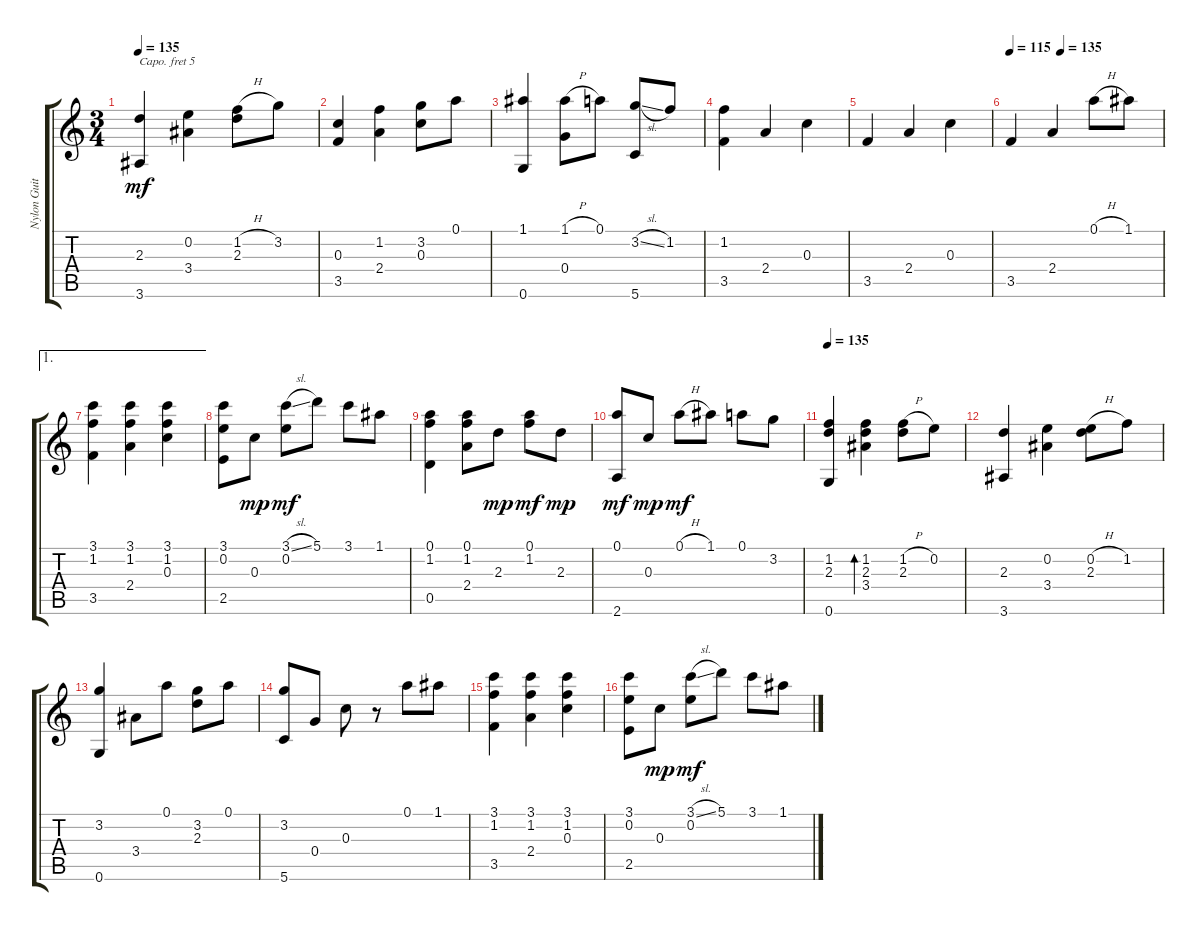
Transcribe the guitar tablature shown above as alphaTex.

\track ("Nylon Guitar" "Nylon Guit") {instrument acousticguitarnylon}
\staff {score tabs}
\capo 5
\tuning (E4 B3 G3 D3 A2 D2) {hide}
\ts (3 4)
\tempo 135
\clef g2
\ks c
(2.3 3.6).4{dy mf} (0.2 3.4).4 (1.2{h} 2.3).8 3.2.8 |
(0.3 3.5).4 (1.2 2.4).4 (3.2 0.3).8 0.1.8 |
(1.1 0.6).4 (1.1{h} 0.4).8 0.1.8 (3.2{sl} 5.6).8 1.2.8 |
(1.2 3.5).4 2.4.4 0.3.4 |
3.5.4 2.4.4 0.3.4 |
\tempo 115
\tempo (135 0.3333333333333333)
3.5.4 2.4.4 0.1{h}.8 1.1.8 |
\ae 1
(3.1 1.2 3.5).4 (3.1 1.2 2.4).4 (3.1 1.2 0.3).4 |
(3.1 0.2 2.5).8 0.3.8{dy mp} (3.1{sl} 0.2).8{dy mf} 5.1.8 3.1.8 1.1.8 |
(0.1 1.2 0.5).4 (0.1 1.2 2.4).8 2.3.8{dy mp} (0.1 1.2).8{dy mf} 2.3.8{dy mp} |
(0.1 2.6).8{dy mf} 0.3.8{dy mp} 0.1{h}.8{dy mf} 1.1.8 0.1.8 3.2.8 |
\tempo 135
(1.2 2.3 0.6).4 (1.2 2.3 3.4).4{bd 120} (1.2{h} 2.3).8 0.2.8 |
(2.3 3.6).4 (0.2 3.4).4 (0.2{h} 2.3).8 1.2.8 |
(3.2 0.6).4 3.4.8 0.1.8 (3.2 2.3).8 0.1.8 |
(3.2 5.6).8 0.4.8 0.3.8 r.8 0.1.8 1.1.8 |
(3.1 1.2 3.5).4 (3.1 1.2 2.4).4 (3.1 1.2 0.3).4 |
(3.1 0.2 2.5).8 0.3.8{dy mp} (3.1{sl} 0.2).8{dy mf} 5.1.8 3.1.8 1.1.8
